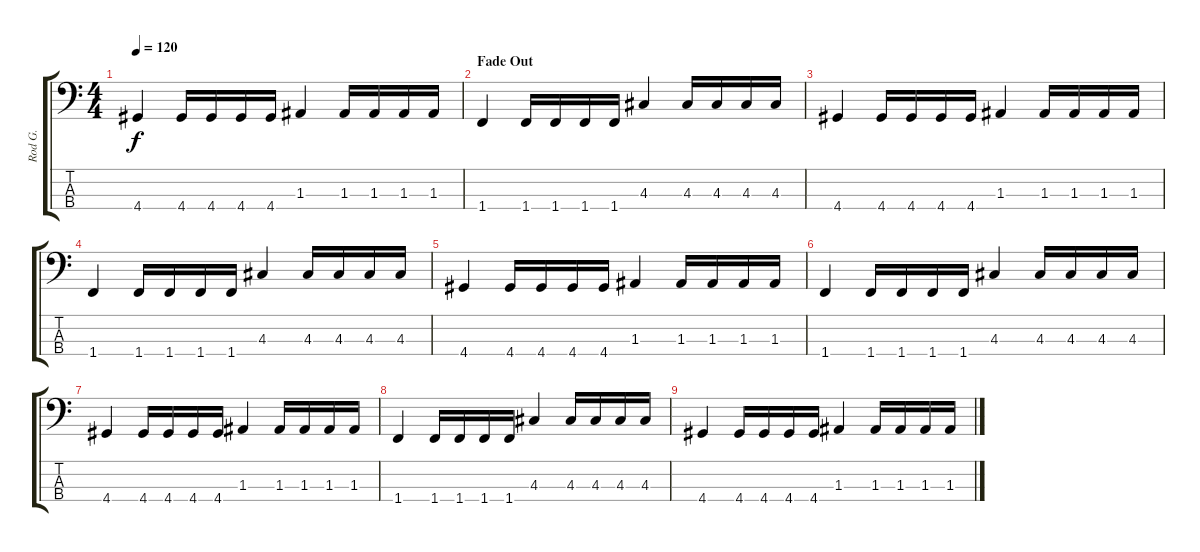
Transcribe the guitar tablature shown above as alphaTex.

\track ("Rod G." "Rod G.") {instrument electricbassfinger}
\staff {score tabs}
\tuning (G2 D2 A1 E1) {hide}
\ts (4 4)
\tempo 120
\clef f4
\ks c
4.4.4{dy f} 4.4.16 4.4.16 4.4.16 4.4.16 1.3.4 1.3.16 1.3.16 1.3.16 1.3.16 |
\section ("" "Fade Out")
1.4.4 1.4.16 1.4.16 1.4.16 1.4.16 4.3.4 4.3.16 4.3.16 4.3.16 4.3.16 |
4.4.4 4.4.16 4.4.16 4.4.16 4.4.16 1.3.4 1.3.16 1.3.16 1.3.16 1.3.16 |
1.4.4 1.4.16 1.4.16 1.4.16 1.4.16 4.3.4 4.3.16 4.3.16 4.3.16 4.3.16 |
4.4.4 4.4.16 4.4.16 4.4.16 4.4.16 1.3.4 1.3.16 1.3.16 1.3.16 1.3.16 |
1.4.4 1.4.16 1.4.16 1.4.16 1.4.16 4.3.4 4.3.16 4.3.16 4.3.16 4.3.16 |
4.4.4{volume 11} 4.4.16 4.4.16 4.4.16 4.4.16 1.3.4 1.3.16 1.3.16 1.3.16 1.3.16 |
1.4.4{volume 8} 1.4.16 1.4.16 1.4.16 1.4.16 4.3.4 4.3.16 4.3.16 4.3.16 4.3.16 |
4.4.4{volume 3} 4.4.16 4.4.16 4.4.16 4.4.16 1.3.4 1.3.16 1.3.16 1.3.16 1.3.16
